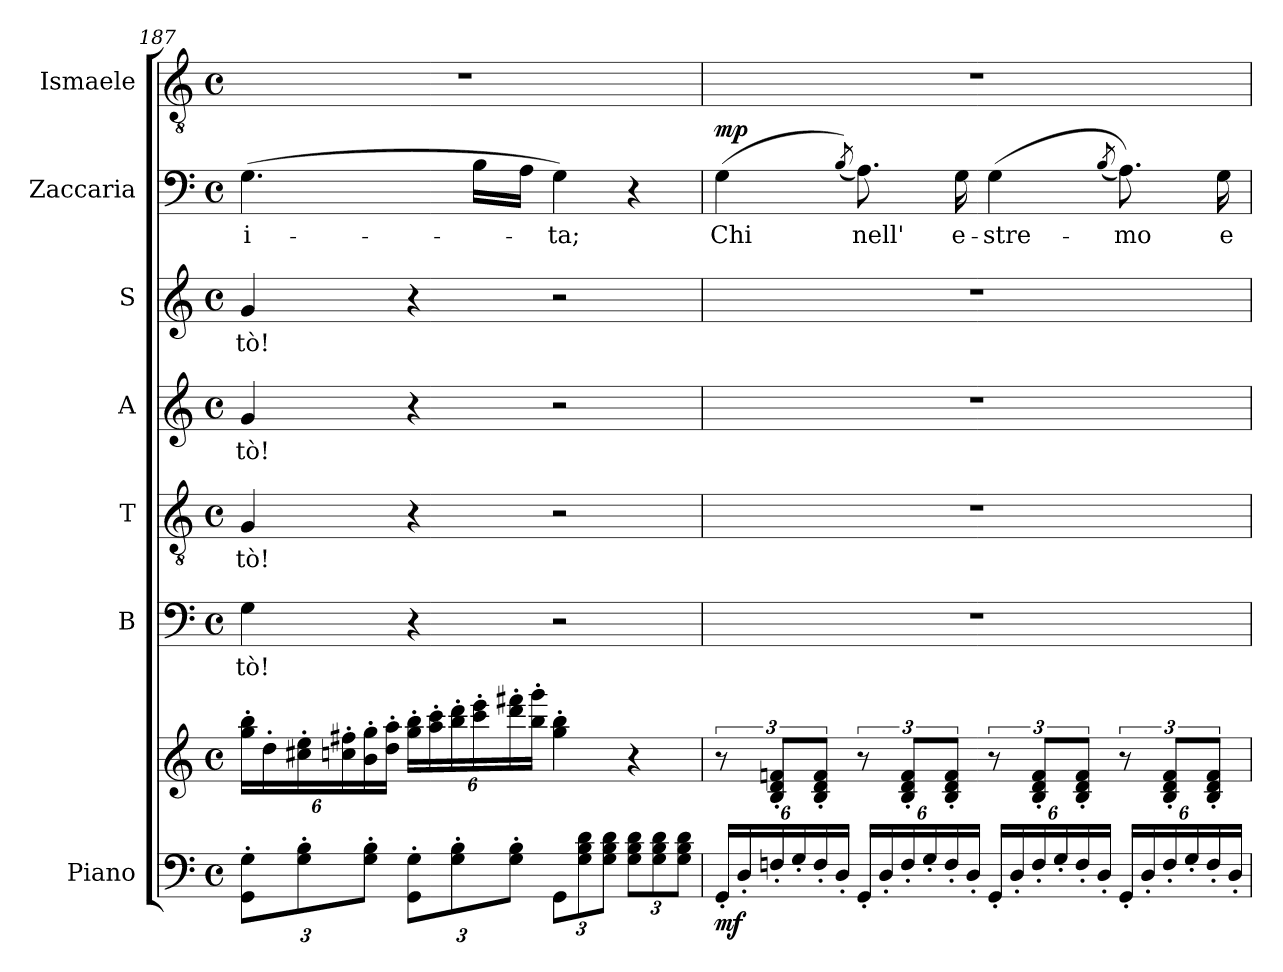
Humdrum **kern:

**kern	**kern	**dynam	**kern	**text	**kern	**text	**kern	**text	**kern	**text	**kern	**text	**dynam	**kern
*part7	*part7	*part7	*part6	*part6	*part5	*part5	*part4	*part4	*part3	*part3	*part2	*part2	*part2	*part1
*staff8	*staff7	*staff7/8	*staff6	*staff6	*staff5	*staff5	*staff4	*staff4	*staff3	*staff3	*staff2	*staff2	*staff2	*staff1
*I"Piano	*	*	*I"B	*	*I"T	*	*I"A	*	*I"S	*	*I"Zaccaria	*	*	*I"Ismaele
*I'Pno	*	*	*I'B	*	*I'T	*	*I'A	*	*I'S	*	*	*	*	*
*clefF4	*clefG2	*	*clefF4	*	*clefGv2	*	*clefG2	*	*clefG2	*	*clefF4	*	*	*clefGv2
*k[]	*k[]	*	*k[]	*	*k[]	*	*k[]	*	*k[]	*	*k[]	*	*	*k[]
*M4/4	*M4/4	*	*M4/4	*	*M4/4	*	*M4/4	*	*M4/4	*	*M4/4	*	*	*M4/4
*met(c)	*met(c)	*	*met(c)	*	*met(c)	*	*met(c)	*	*met(c)	*	*met(c)	*	*	*met(c)
*Xbrackettup	*Xbrackettup	*	*	*	*	*	*	*	*	*	*	*	*	*
=187	=187	=187	=187	=187	=187	=187	=187	=187	=187	=187	=187	=187	=187	=187
!	!	!	!	!LO:LY:b	!	!LO:LY:b	!	!LO:LY:b	!	!LO:LY:b	!	!LO:LY:b	!	!
12GG\' 12G\'L	24gg\' 24bb\'LL	.	4G\	-tò!	4G/	-tò!	4g/	-tò!	4g/	-tò!	(4.G\	-i-	.	1r
.	24dd'\	.	.	.	.	.	.	.	.	.	.	.	.	.
12G\' 12B\'	24cc#X\' 24ee\'	.	.	.	.	.	.	.	.	.	.	.	.	.
.	24ccn\' 24ff#X\'	.	.	.	.	.	.	.	.	.	.	.	.	.
12G\' 12B\'J	24b\' 24gg\'	.	.	.	.	.	.	.	.	.	.	.	.	.
.	24dd\' 24aa\'JJ	.	.	.	.	.	.	.	.	.	.	.	.	.
12GG\' 12G\'L	24gg\' 24bb\'LL	.	4r	.	4r	.	4r	.	4r	.	.	.	.	.
.	24aa\' 24ccc\'	.	.	.	.	.	.	.	.	.	.	.	.	.
12G\' 12B\'	24bb\' 24ddd\'	.	.	.	.	.	.	.	.	.	.	.	.	.
.	24ccc\' 24eee\'	.	.	.	.	.	.	.	.	.	16B\LL	.	.	.
12G\' 12B\'J	24ddd\' 24fff#X\'	.	.	.	.	.	.	.	.	.	.	.	.	.
.	.	.	.	.	.	.	.	.	.	.	16A\JJ	.	.	.
.	24bb\' 24ggg\'JJ	.	.	.	.	.	.	.	.	.	.	.	.	.
!	!	!	!	!	!	!	!	!	!	!	!	!LO:LY:b	!	!
12GG\L	4gg\' 4bb\'	.	2r	.	2r	.	2r	.	2r	.	4G\)	-ta;	.	.
12G\ 12B\ 12d\	.	.	.	.	.	.	.	.	.	.	.	.	.	.
12G\ 12B\ 12d\J	.	.	.	.	.	.	.	.	.	.	.	.	.	.
12G\ 12B\ 12d\L	4r	.	.	.	.	.	.	.	.	.	4r	.	.	.
12G\ 12B\ 12d\	.	.	.	.	.	.	.	.	.	.	.	.	.	.
12G\ 12B\ 12d\J	.	.	.	.	.	.	.	.	.	.	.	.	.	.
!!LO:LB:g=z
=188	=188	=188	=188	=188	=188	=188	=188	=188	=188	=188	=188	=188	=188	=188
*	*brackettup	*	*	*	*	*	*	*	*	*	*	*	*	*
!	!	!LO:DY:b=2	!	!	!	!	!	!	!	!	!	!LO:LY:b	!LO:DY:a	!
24GG'/LL	12r	mf	1r	.	1r	.	1r	.	1r	.	(4G\	Chi	mp	1r
24D'/	.	.	.	.	.	.	.	.	.	.	.	.	.	.
24Fn'/	12B/' 12d/' 12fn/'L	.	.	.	.	.	.	.	.	.	.	.	.	.
24G'/	.	.	.	.	.	.	.	.	.	.	.	.	.	.
24F'/	12B/' 12d/' 12f/'J	.	.	.	.	.	.	.	.	.	.	.	.	.
24D'/JJ	.	.	.	.	.	.	.	.	.	.	.	.	.	.
.	.	.	.	.	.	.	.	.	.	.	(8qB/)	.	.	.
!	!	!	!	!	!	!	!	!	!	!	!	!LO:LY:b	!	!
24GG'/LL	12r	.	.	.	.	.	.	.	.	.	8.A\)	nell'	.	.
24D'/	.	.	.	.	.	.	.	.	.	.	.	.	.	.
24F'/	12B/' 12d/' 12f/'L	.	.	.	.	.	.	.	.	.	.	.	.	.
24G'/	.	.	.	.	.	.	.	.	.	.	.	.	.	.
24F'/	12B/' 12d/' 12f/'J	.	.	.	.	.	.	.	.	.	.	.	.	.
!	!	!	!	!	!	!	!	!	!	!	!	!LO:LY:b	!	!
.	.	.	.	.	.	.	.	.	.	.	16G\	e-	.	.
24D'/JJ	.	.	.	.	.	.	.	.	.	.	.	.	.	.
!	!	!	!	!	!	!	!	!	!	!	!	!LO:LY:b	!	!
24GG'/LL	12r	.	.	.	.	.	.	.	.	.	(4G\	-stre-	.	.
24D'/	.	.	.	.	.	.	.	.	.	.	.	.	.	.
24F'/	12B/' 12d/' 12f/'L	.	.	.	.	.	.	.	.	.	.	.	.	.
24G'/	.	.	.	.	.	.	.	.	.	.	.	.	.	.
24F'/	12B/' 12d/' 12f/'J	.	.	.	.	.	.	.	.	.	.	.	.	.
24D'/JJ	.	.	.	.	.	.	.	.	.	.	.	.	.	.
.	.	.	.	.	.	.	.	.	.	.	(8qB/	.	.	.
!	!	!	!	!	!	!	!	!	!	!	!	!LO:LY:b	!	!
24GG'/LL	12r	.	.	.	.	.	.	.	.	.	8.A\))	-mo	.	.
24D'/	.	.	.	.	.	.	.	.	.	.	.	.	.	.
24F'/	12B/' 12d/' 12f/'L	.	.	.	.	.	.	.	.	.	.	.	.	.
24G'/	.	.	.	.	.	.	.	.	.	.	.	.	.	.
24F'/	12B/' 12d/' 12f/'J	.	.	.	.	.	.	.	.	.	.	.	.	.
!	!	!	!	!	!	!	!	!	!	!	!	!LO:LY:b	!	!
.	.	.	.	.	.	.	.	.	.	.	16G\	e-	.	.
24D'/JJ	.	.	.	.	.	.	.	.	.	.	.	.	.	.
=	=	=	=	=	=	=	=	=	=	=	=	=	=	=
*-	*-	*-	*-	*-	*-	*-	*-	*-	*-	*-	*-	*-	*-	*-
